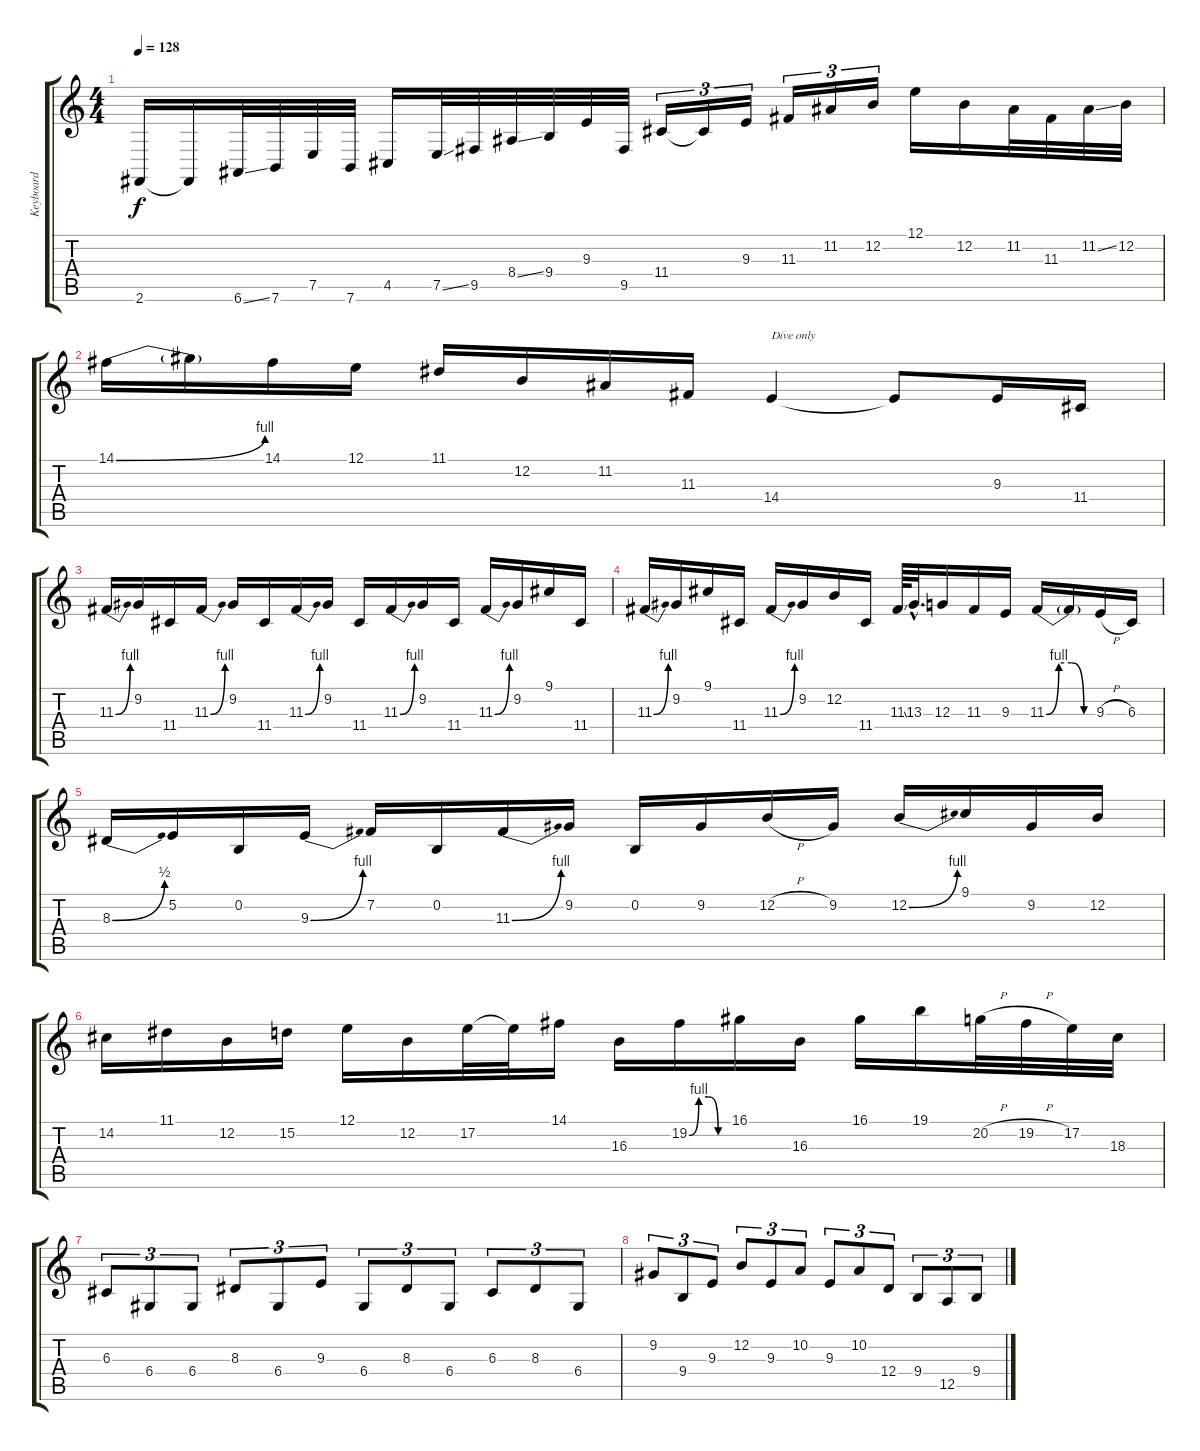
\track ("Keyboard" "Keyboard") {instrument synthstrings2}
\staff {score tabs}
\tuning (E4 B3 G3 D3 A2 E2) {hide}
\ts (4 4)
\tempo 128
\clef g2
\ks c
2.6.16{dy f} 2.6{t}.16 6.6{ss}.32 7.6.32 7.5.32 7.6.32 4.5.16 7.5{ss}.32 9.5.32 8.4{ss}.32 9.4.32 9.3.32 9.5.32 11.4.16{tu (3 2)} 11.4{t}.16{tu (3 2)} 9.3.16{tu (3 2)} 11.3.16{tu (3 2)} 11.2.16{tu (3 2)} 12.2.16{tu (3 2)} 12.1.16 12.2.16 11.2.32 11.3.32 11.2{ss}.32 12.2.32 |
14.1{be (bend 0 0 60 4)}.16 14.1{t}.16 14.1.16 12.1.16 11.1.16 12.2.16 11.2.16 11.3.16 14.4.4{txt "Dive only"} 14.4{t}.8 9.3.16 11.4.16 |
11.3{be (bend 0 0 60 4)}.16 9.2.16 11.4.16 11.3{be (bend 0 0 60 4)}.16 9.2.16 11.4.16 11.3{be (bend 0 0 60 4)}.16 9.2.16 11.4.16 11.3{be (bend 0 0 60 4)}.16 9.2.16 11.4.16 11.3{be (bend 0 0 60 4)}.16 9.2.16 9.1.16 11.4.16 |
11.3{be (bend 0 0 60 4)}.16 9.2.16 9.1.16 11.4.16 11.3{be (bend 0 0 60 4)}.16 9.2.16 12.2.16 11.4.16 11.3{ss}.64 13.3{hac}.32{d} 12.3.16 11.3.16 9.3.16 11.3{be (custom 0 0 15 4 30 4 45 0 60 0)}.16 11.3{t}.16 9.3{h}.16 6.3.16 |
8.3{be (bend 0 0 60 2)}.16 5.2.16 0.2.16 9.3{be (bend 0 0 60 4)}.16 7.2.16 0.2.16 11.3{be (bend 0 0 60 4)}.16 9.2.16 0.2.16 9.2.16 12.2{h}.16 9.2.16 12.2{be (bend 0 0 60 4)}.16 9.1.16 9.2.16 12.2.16 |
14.2.16 11.1.16 12.2.16 15.2.16 12.1.16 12.2.16 17.2.32 17.2{t}.32 14.1.16 16.3.16 19.2{be (custom 0 0 15 4 30 4 45 0 60 0)}.16 16.1.16 16.3.16 16.1.16 19.1.16 20.2{h}.32 19.2{h}.32 17.2.32 18.3.32 |
6.3.8{tu (3 2) volume 16 instrument pad3polysynth} 6.4.8{tu (3 2)} 6.4.8{tu (3 2)} 8.3.8{tu (3 2)} 6.4.8{tu (3 2)} 9.3.8{tu (3 2)} 6.4.8{tu (3 2)} 8.3.8{tu (3 2)} 6.4.8{tu (3 2)} 6.3.8{tu (3 2)} 8.3.8{tu (3 2)} 6.4.8{tu (3 2)} |
9.2.8{tu (3 2)} 9.4.8{tu (3 2)} 9.3.8{tu (3 2)} 12.2.8{tu (3 2)} 9.3.8{tu (3 2)} 10.2.8{tu (3 2)} 9.3.8{tu (3 2)} 10.2.8{tu (3 2)} 12.4.8{tu (3 2)} 9.4.8{tu (3 2)} 12.5.8{tu (3 2)} 9.4.8{tu (3 2)}
